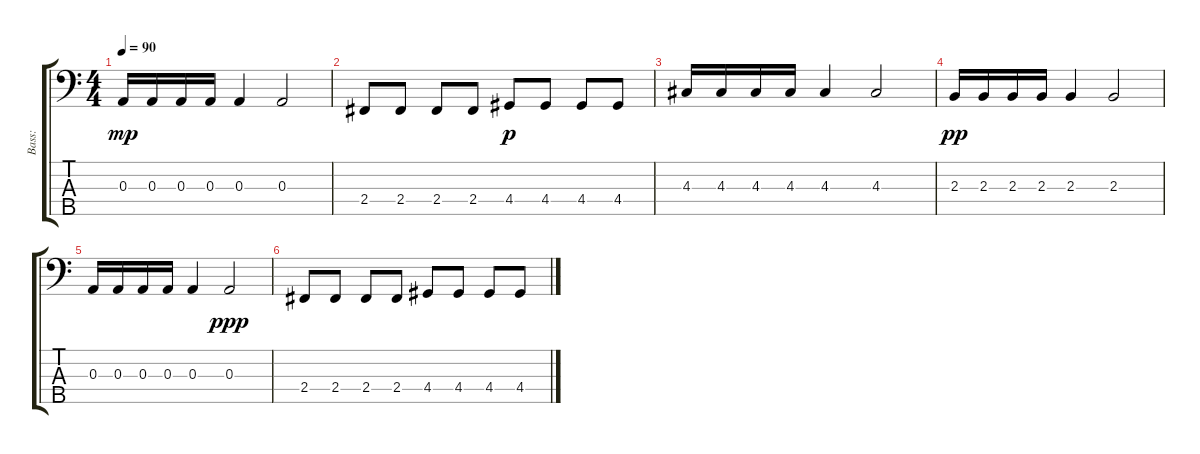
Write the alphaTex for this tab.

\track ("Bass:" "Bass:") {instrument electricbasspick}
\staff {score tabs}
\tuning (G2 D2 A1 E1 B0) {hide}
\ts (4 4)
\tempo 90
\clef f4
\ks c
0.3.16{dy mp} 0.3.16 0.3.16 0.3.16 0.3.4 0.3.2 |
2.4.8 2.4.8 2.4.8 2.4.8 4.4.8{dy p} 4.4.8 4.4.8 4.4.8 |
4.3.16 4.3.16 4.3.16 4.3.16 4.3.4 4.3.2 |
2.3.16{dy pp} 2.3.16 2.3.16 2.3.16 2.3.4 2.3.2 |
0.3.16 0.3.16 0.3.16 0.3.16 0.3.4 0.3.2{dy ppp} |
2.4.8 2.4.8 2.4.8 2.4.8 4.4.8 4.4.8 4.4.8 4.4.8
